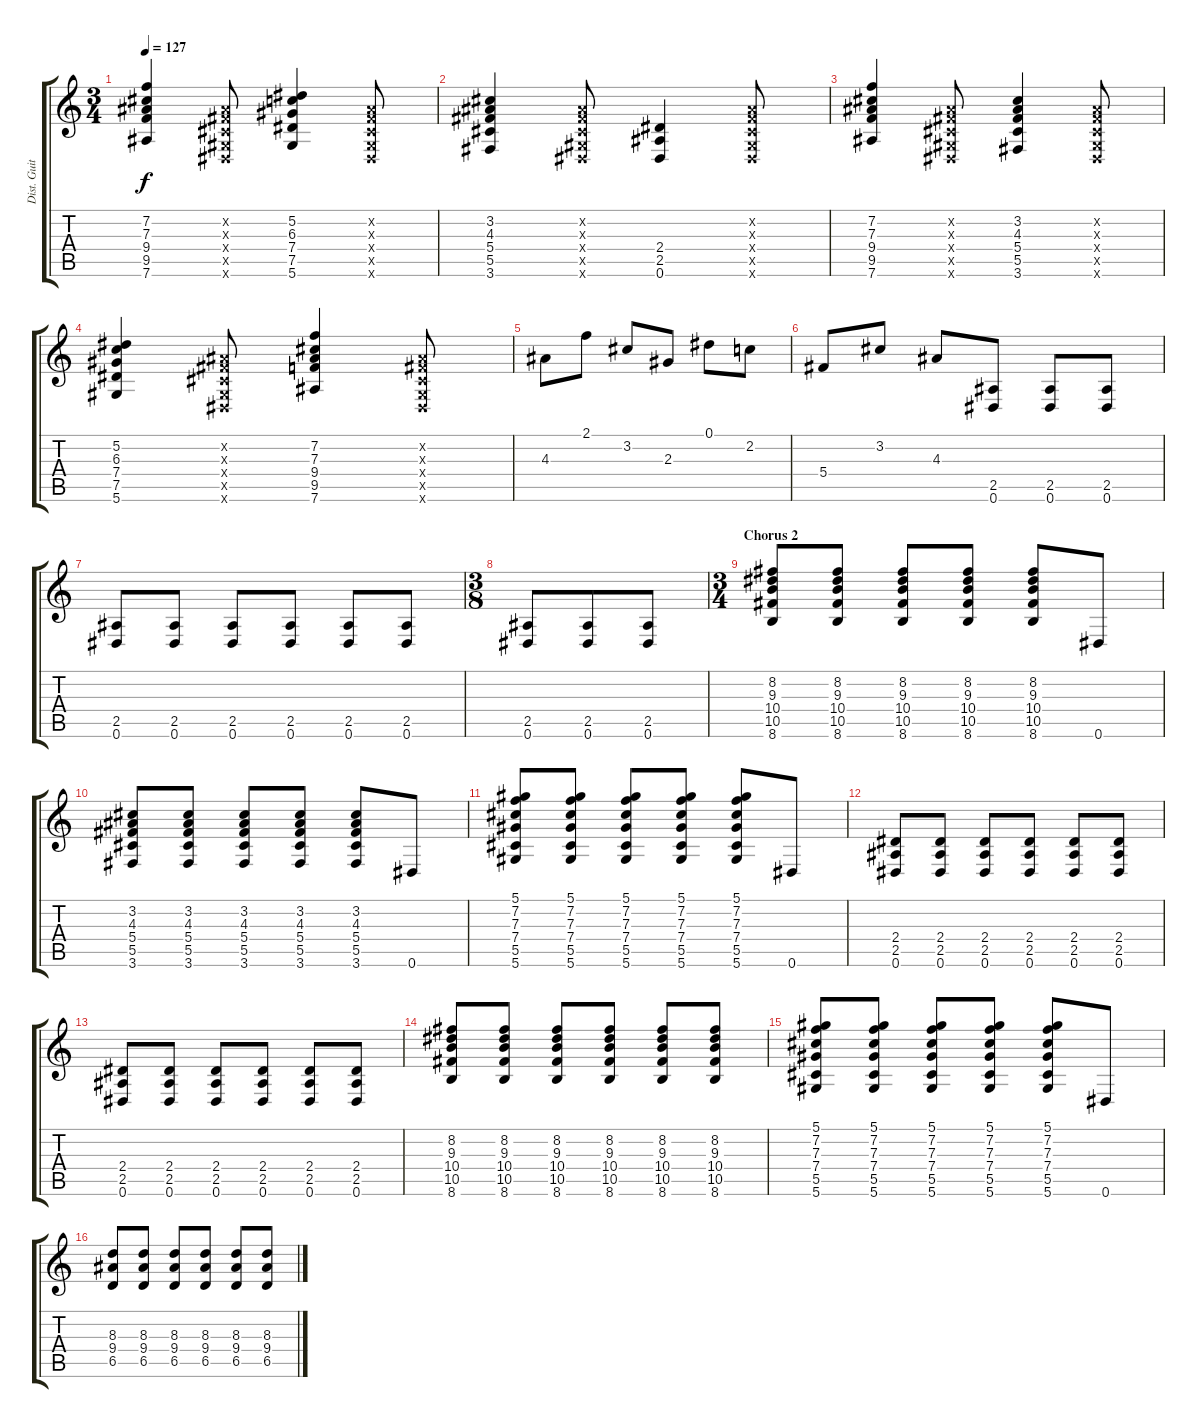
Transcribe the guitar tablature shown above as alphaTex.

\track ("Dist. Guitar - Volume (Jade)" "Dist. Guit") {instrument overdrivenguitar}
\staff {score tabs}
\tuning (Eb4 Bb3 Gb3 Db3 Ab2 Eb2) {hide}
\ts (3 4)
\tempo 127
\clef g2
\ks c
(7.2 7.3 9.4 9.5 7.6).4{dy f} (0.2{x} 0.3{x} 0.4{x} 0.5{x} 0.6{x}).8 (5.2 6.3 7.4 7.5 5.6).4 (0.2{x} 0.3{x} 0.4{x} 0.5{x} 0.6{x}).8 |
(3.2 4.3 5.4 5.5 3.6).4 (0.2{x} 0.3{x} 0.4{x} 0.5{x} 0.6{x}).8 (2.4 2.5 0.6).4 (0.2{x} 0.3{x} 0.4{x} 0.5{x} 0.6{x}).8 |
(7.2 7.3 9.4 9.5 7.6).4 (0.2{x} 0.3{x} 0.4{x} 0.5{x} 0.6{x}).8 (3.2 4.3 5.4 5.5 3.6).4 (0.2{x} 0.3{x} 0.4{x} 0.5{x} 0.6{x}).8 |
(5.2 6.3 7.4 7.5 5.6).4 (0.2{x} 0.3{x} 0.4{x} 0.5{x} 0.6{x}).8 (7.2 7.3 9.4 9.5 7.6).4 (0.2{x} 0.3{x} 0.4{x} 0.5{x} 0.6{x}).8 |
4.3.8 2.1.8 3.2.8 2.3.8 0.1.8 2.2.8 |
5.4.8 3.2.8 4.3.8 (2.5 0.6).8 (2.5 0.6).8 (2.5 0.6).8 |
(2.5 0.6).8 (2.5 0.6).8 (2.5 0.6).8 (2.5 0.6).8 (2.5 0.6).8 (2.5 0.6).8 |
\ts (3 8)
(2.5 0.6).8 (2.5 0.6).8 (2.5 0.6).8 |
\ts (3 4)
\section ("" "Chorus 2")
(8.2 9.3 10.4 10.5 8.6).8 (8.2 9.3 10.4 10.5 8.6).8 (8.2 9.3 10.4 10.5 8.6).8 (8.2 9.3 10.4 10.5 8.6).8 (8.2 9.3 10.4 10.5 8.6).8 0.6.8 |
(3.2 4.3 5.4 5.5 3.6).8 (3.2 4.3 5.4 5.5 3.6).8 (3.2 4.3 5.4 5.5 3.6).8 (3.2 4.3 5.4 5.5 3.6).8 (3.2 4.3 5.4 5.5 3.6).8 0.6.8 |
(5.1 7.2 7.3 7.4 5.5 5.6).8 (5.1 7.2 7.3 7.4 5.5 5.6).8 (5.1 7.2 7.3 7.4 5.5 5.6).8 (5.1 7.2 7.3 7.4 5.5 5.6).8 (5.1 7.2 7.3 7.4 5.5 5.6).8 0.6.8 |
(2.4 2.5 0.6).8 (2.4 2.5 0.6).8 (2.4 2.5 0.6).8 (2.4 2.5 0.6).8 (2.4 2.5 0.6).8 (2.4 2.5 0.6).8 |
(2.4 2.5 0.6).8 (2.4 2.5 0.6).8 (2.4 2.5 0.6).8 (2.4 2.5 0.6).8 (2.4 2.5 0.6).8 (2.4 2.5 0.6).8 |
(8.2 9.3 10.4 10.5 8.6).8 (8.2 9.3 10.4 10.5 8.6).8 (8.2 9.3 10.4 10.5 8.6).8 (8.2 9.3 10.4 10.5 8.6).8 (8.2 9.3 10.4 10.5 8.6).8 (8.2 9.3 10.4 10.5 8.6).8 |
(5.1 7.2 7.3 7.4 5.5 5.6).8 (5.1 7.2 7.3 7.4 5.5 5.6).8 (5.1 7.2 7.3 7.4 5.5 5.6).8 (5.1 7.2 7.3 7.4 5.5 5.6).8 (5.1 7.2 7.3 7.4 5.5 5.6).8 0.6.8 |
(8.3 9.4 6.5).8 (8.3 9.4 6.5).8 (8.3 9.4 6.5).8 (8.3 9.4 6.5).8 (8.3 9.4 6.5).8 (8.3 9.4 6.5).8
